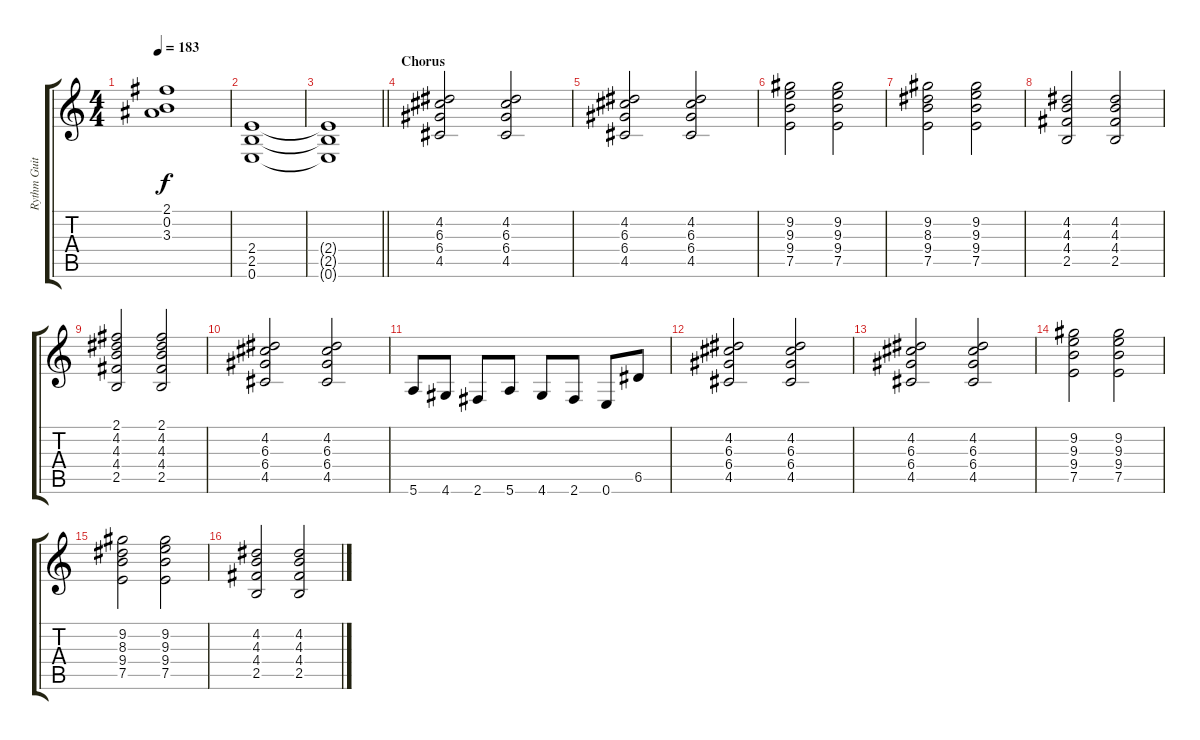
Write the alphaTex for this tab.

\track ("Rythm Guitar/Clean" "Rythm Guit") {instrument electricguitarclean}
\staff {score tabs}
\tuning (E4 B3 G3 D3 A2 E2) {hide}
\ts (4 4)
\tempo 183
\clef g2
\ks c
(2.1{t} 0.2{t} 3.3{t}).1{dy f} |
(2.4 2.5 0.6).1 |
\barLineRight lightlight
(2.4{t} 2.5{t} 0.6{t}).1 |
\section ("" "Chorus")
(4.2 6.3 6.4 4.5).2 (4.2 6.3 6.4 4.5).2 |
(4.2 6.3 6.4 4.5).2 (4.2 6.3 6.4 4.5).2 |
(9.2 9.3 9.4 7.5).2 (9.2 9.3 9.4 7.5).2 |
(9.2 8.3 9.4 7.5).2 (9.2 9.3 9.4 7.5).2 |
(4.2 4.3 4.4 2.5).2 (4.2 4.3 4.4 2.5).2 |
(2.1 4.2 4.3 4.4 2.5).2 (2.1 4.2 4.3 4.4 2.5).2 |
(4.2 6.3 6.4 4.5).2 (4.2 6.3 6.4 4.5).2 |
5.6.8 4.6.8 2.6.8 5.6.8 4.6.8 2.6.8 0.6.8 6.5.8 |
(4.2 6.3 6.4 4.5).2 (4.2 6.3 6.4 4.5).2 |
(4.2 6.3 6.4 4.5).2 (4.2 6.3 6.4 4.5).2 |
(9.2 9.3 9.4 7.5).2 (9.2 9.3 9.4 7.5).2 |
(9.2 8.3 9.4 7.5).2 (9.2 9.3 9.4 7.5).2 |
(4.2 4.3 4.4 2.5).2 (4.2 4.3 4.4 2.5).2
